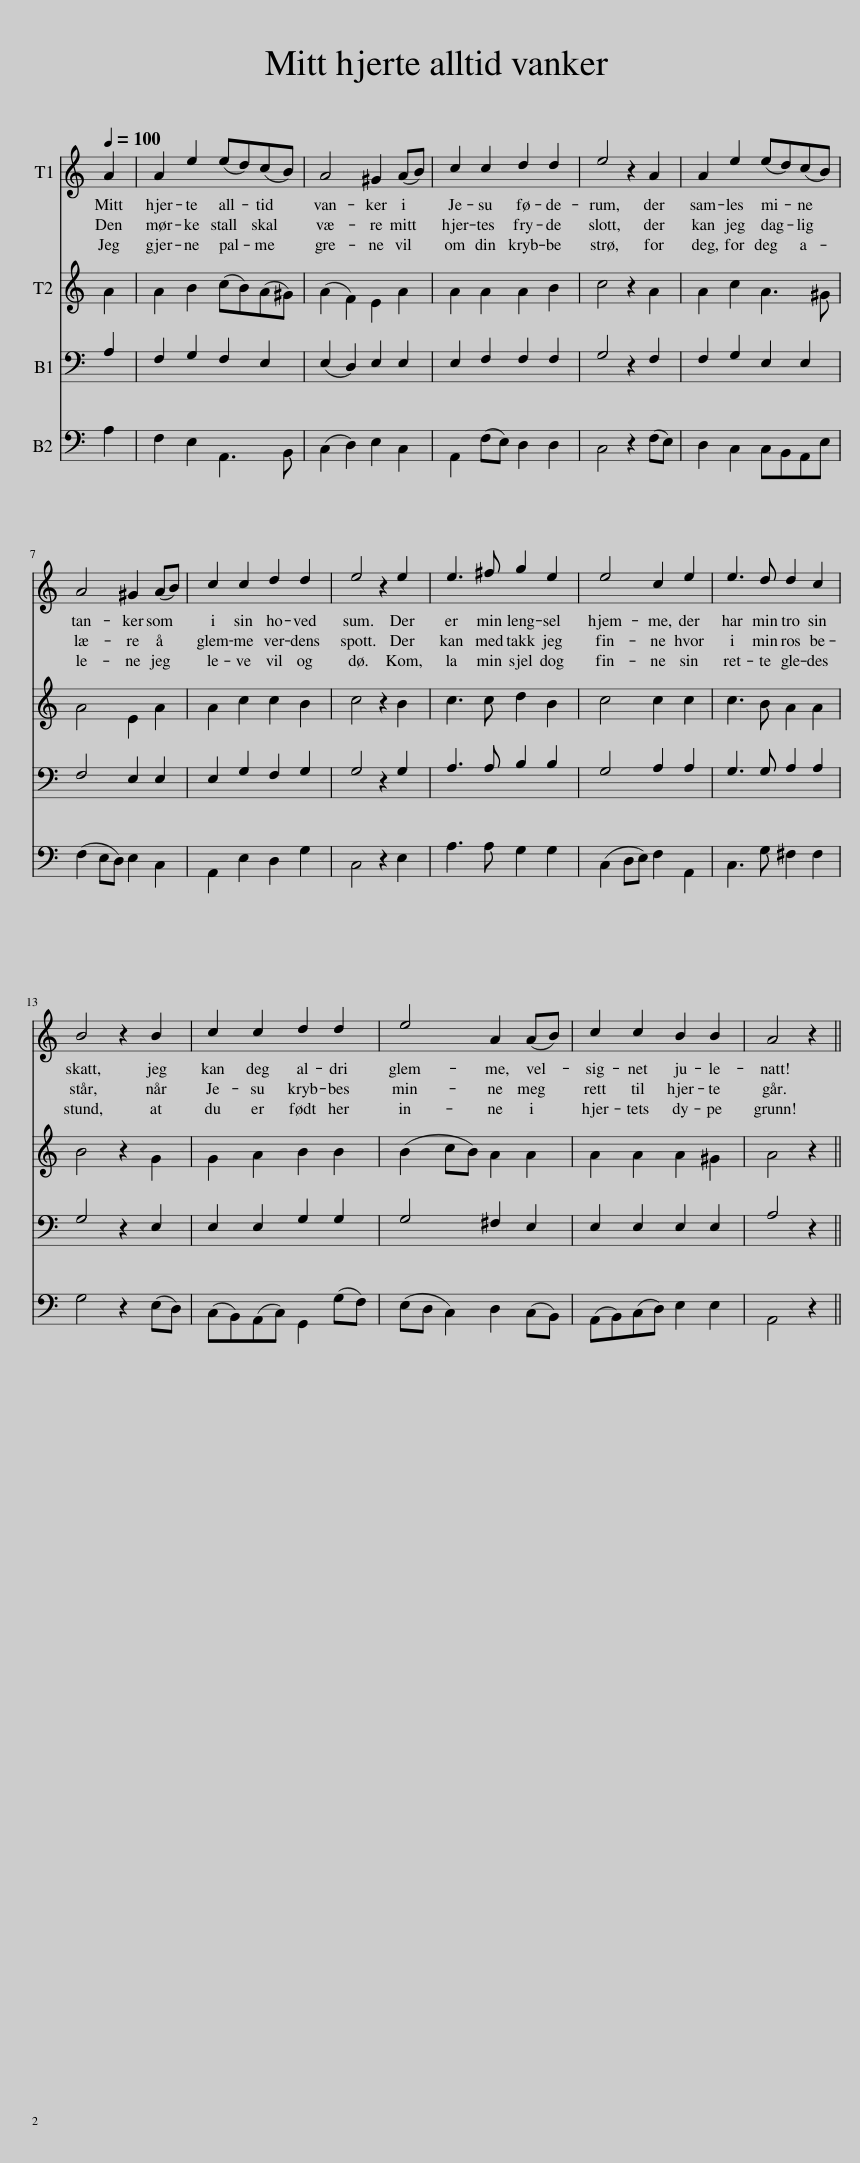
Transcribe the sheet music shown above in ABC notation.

X:1
%%score 1 2 3 4
L:1/8
Q:1/4=100
M:none
I:linebreak $
K:C
V:1 treble
V:2 treble
V:3 bass
V:4 bass
V:1
 A2 | A2 e2 (ed)(cB) | A4 ^G2 (AB) | c2 c2 d2 d2 | e4 z2 A2 | %5
 A2 e2 (ed)(cB) |$ A4 ^G2 (AB) | c2 c2 d2 d2 | e4 z2 e2 | e3 ^f g2 e2 | %10
 e4 c2 e2 | e3 d d2 c2 |$ B4 z2 B2 | c2 c2 d2 d2 | e4 A2 (AB) | %15
 c2 c2 B2 B2 | A4 z2 || %17
V:2
 A2 | A2 B2 (cB)(A^G) | (A2 F2) E2 A2 | A2 A2 A2 B2 | c4 z2 A2 | %5
 A2 c2 A3 ^G |$ A4 E2 A2 | A2 c2 c2 B2 | c4 z2 B2 | c3 c d2 B2 | %10
 c4 c2 c2 | c3 B A2 A2 |$ B4 z2 G2 | G2 A2 B2 B2 | (B2 cB) A2 A2 | %15
 A2 A2 A2 ^G2 | A4 z2 || %17
V:3
 A,2 | F,2 G,2 F,2 E,2 | (E,2 D,2) E,2 E,2 | E,2 F,2 F,2 F,2 | G,4 z2 F,2 | %5
 F,2 G,2 E,2 E,2 |$ F,4 E,2 E,2 | E,2 G,2 F,2 G,2 | G,4 z2 G,2 | A,3 A, B,2 B,2 | %10
 G,4 A,2 A,2 | G,3 G, A,2 A,2 |$ G,4 z2 E,2 | E,2 E,2 G,2 G,2 | G,4 ^F,2 E,2 | %15
 E,2 E,2 E,2 E,2 | A,4 z2 || %17
V:4
 A,2 | F,2 E,2 A,,3 B,, | (C,2 D,2) E,2 C,2 | A,,2 (F,E,) D,2 D,2 | C,4 z2 (F,E,) | %5
 D,2 C,2 C,B,,A,,E, |$ (F,2 E,D,) E,2 C,2 | A,,2 E,2 D,2 G,2 | C,4 z2 E,2 | A,3 A, G,2 G,2 | %10
 (C,2 D,E,) F,2 A,,2 | C,3 G, ^F,2 F,2 |$ G,4 z2 (E,D,) | (C,B,,)(A,,C,) G,,2 (G,F,) | (E,D, C,2) D,2 (C,B,,) | %15
 (A,,B,,)(C,D,) E,2 E,2 | A,,4 z2 || %17
